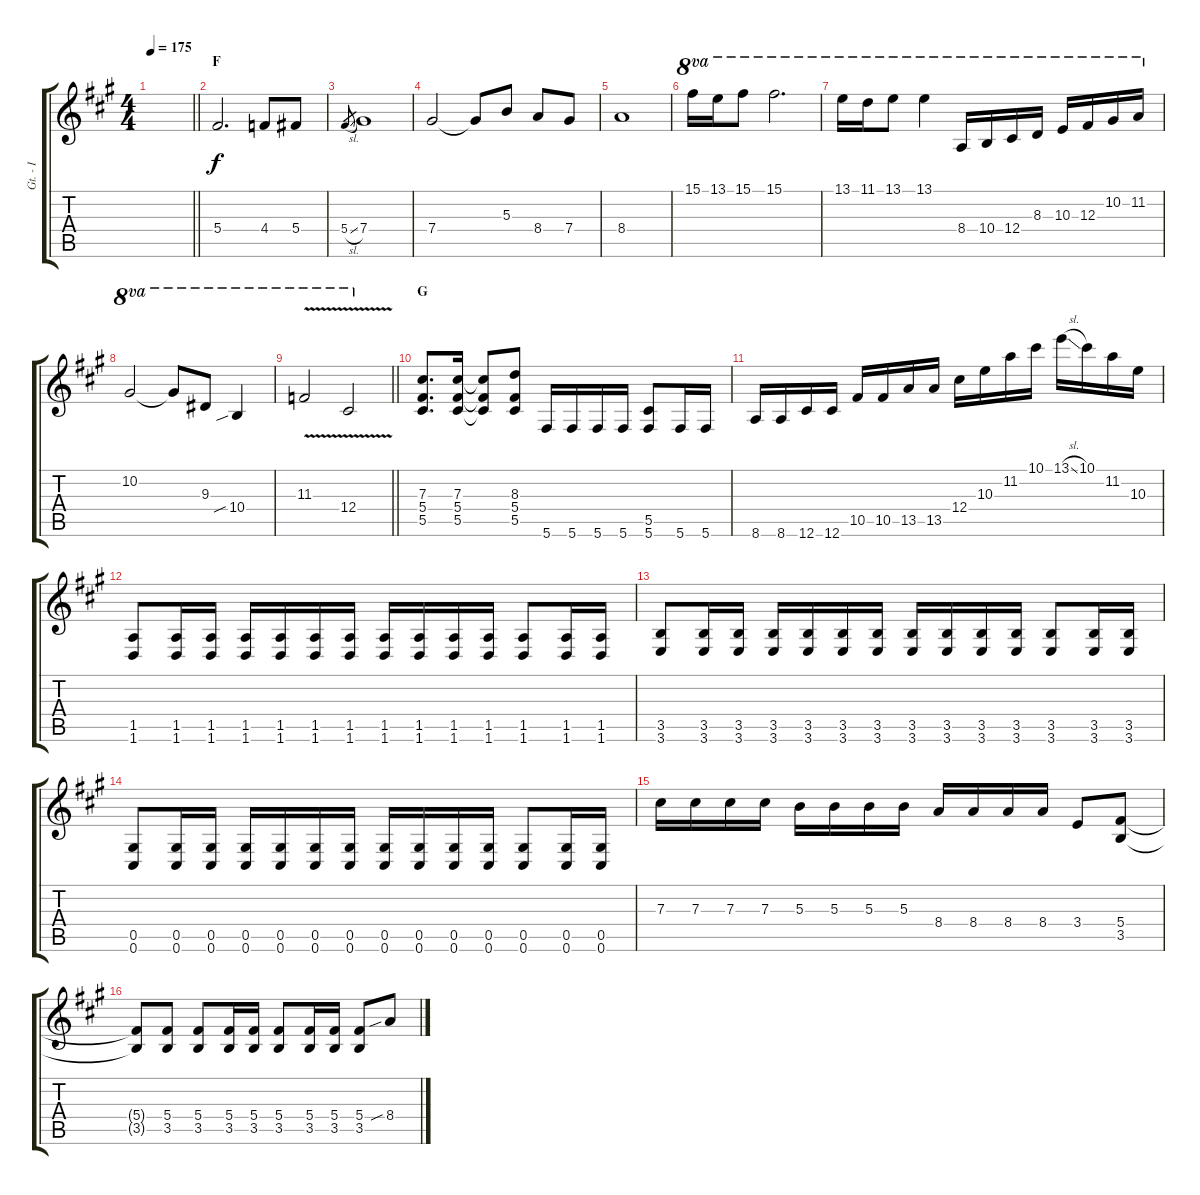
\track ("Gt. - I" "Gt. - I") {instrument distortionguitar}
\staff {score tabs}
\tuning (Eb4 Bb3 Gb3 Db3 Ab2 Db2) {hide}
\ts (4 4)
\tempo 175
\clef g2
\barLineRight lightlight
\ks f#minor
|
\section ("" "F")
5.4.2{d} 4.4.8 5.4.8 |
5.4{sl}.8{gr} 7.4.1 |
7.4.2 7.4{t}.8 5.3.8 8.4.8 7.4.8 |
8.4.1 |
15.1.16{ot 8va} 13.1.16{ot 8va} 15.1.8{ot 8va} 15.1.2{d ot 8va} |
13.1.16{ot 8va} 11.1.16{ot 8va} 13.1.8{ot 8va} 13.1.4{ot 8va} 8.4.16{ot 8va} 10.4.16{ot 8va} 12.4.16{ot 8va} 8.3.16{ot 8va} 10.3.16{ot 8va} 12.3.16{ot 8va} 10.2.16{ot 8va} 11.2.16{ot 8va} |
10.2.2{ot 8va} 10.2{t}.8{ot 8va} 9.3.8{ot 8va} 10.4{sib}.4{ot 8va} |
\barLineRight lightlight
11.3{v}.2{ot 8va} 12.4{v}.2{ot 8va} |
\section ("" "G")
(7.3 5.4 5.5).8{d} (7.3 5.4 5.5).16 (7.3{t} 5.4{t} 5.5{t}).8 (8.3 5.4 5.5).8 5.6.16 5.6.16 5.6.16 5.6.16 (5.5 5.6).8 5.6.16 5.6.16 |
8.6.16 8.6.16 12.6.16 12.6.16 10.5.16 10.5.16 13.5.16 13.5.16 12.4.16 10.3.16 11.2.16 10.1.16 13.1{sl}.16 10.1.16 11.2.16 10.3.16 |
(1.5 1.6).8 (1.5 1.6).16 (1.5 1.6).16 (1.5 1.6).16 (1.5 1.6).16 (1.5 1.6).16 (1.5 1.6).16 (1.5 1.6).16 (1.5 1.6).16 (1.5 1.6).16 (1.5 1.6).16 (1.5 1.6).8 (1.5 1.6).16 (1.5 1.6).16 |
(3.5 3.6).8 (3.5 3.6).16 (3.5 3.6).16 (3.5 3.6).16 (3.5 3.6).16 (3.5 3.6).16 (3.5 3.6).16 (3.5 3.6).16 (3.5 3.6).16 (3.5 3.6).16 (3.5 3.6).16 (3.5 3.6).8 (3.5 3.6).16 (3.5 3.6).16 |
(0.5 0.6).8 (0.5 0.6).16 (0.5 0.6).16 (0.5 0.6).16 (0.5 0.6).16 (0.5 0.6).16 (0.5 0.6).16 (0.5 0.6).16 (0.5 0.6).16 (0.5 0.6).16 (0.5 0.6).16 (0.5 0.6).8 (0.5 0.6).16 (0.5 0.6).16 |
7.3.16 7.3.16 7.3.16 7.3.16 5.3.16 5.3.16 5.3.16 5.3.16 8.4.16 8.4.16 8.4.16 8.4.16 3.4.8 (5.4 3.5).8 |
(5.4{t} 3.5{t}).8 (5.4 3.5).8 (5.4 3.5).8 (5.4 3.5).16 (5.4 3.5).16 (5.4 3.5).8 (5.4 3.5).16 (5.4 3.5).16 (5.4 3.5).8 8.4{sib}.8
